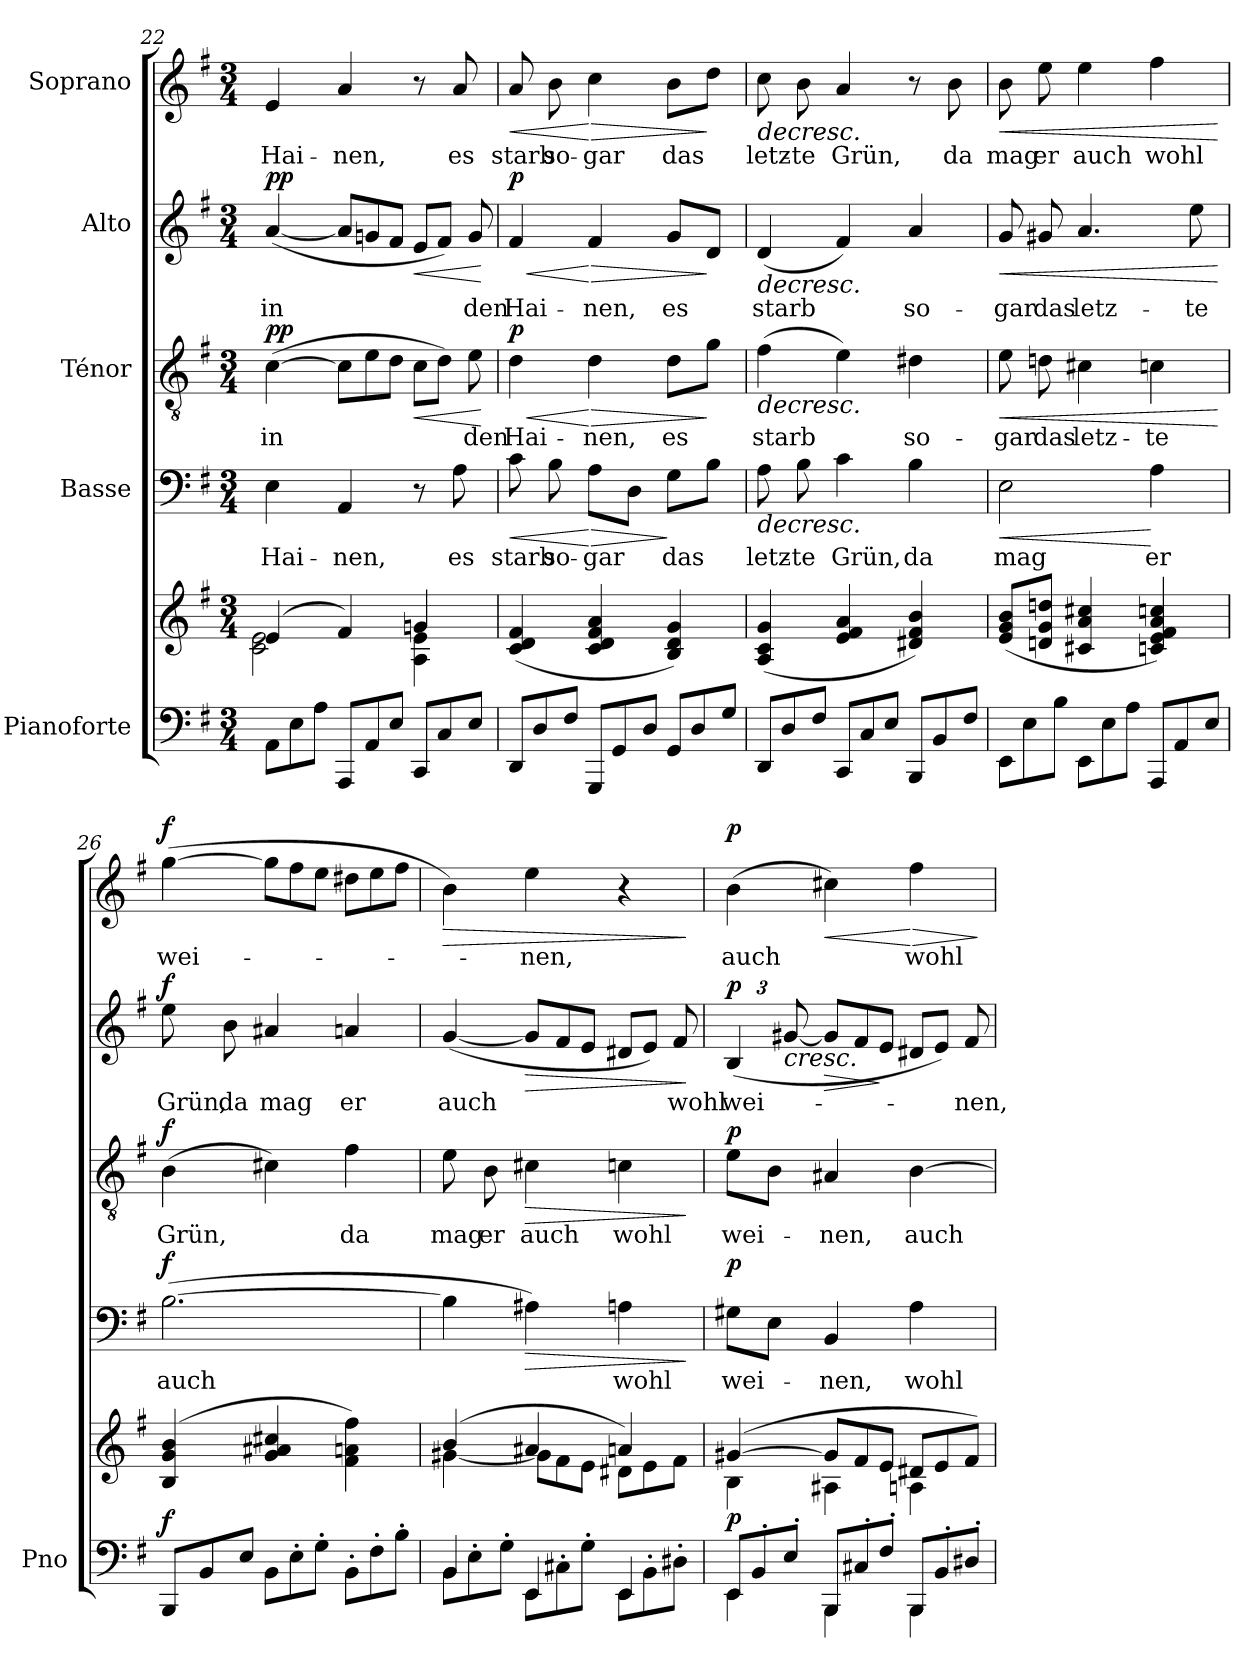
**kern	**kern	**dynam	**kern	**text	**dynam	**kern	**text	**dynam	**kern	**text	**dynam	**kern	**text	**dynam
*part5	*part5	*part5	*part4	*part4	*part4	*part3	*part3	*part3	*part2	*part2	*part2	*part1	*part1	*part1
*staff6	*staff5	*staff5/6	*staff4	*staff4	*staff4	*staff3	*staff3	*staff3	*staff2	*staff2	*staff2	*staff1	*staff1	*staff1
*I"Pianoforte	*	*	*I"Basse	*	*	*I"Ténor	*	*	*I"Alto	*	*	*I"Soprano	*	*
*I'Pno	*	*	*	*	*	*	*	*	*	*	*	*	*	*
*clefF4	*clefG2	*	*clefF4	*	*	*clefGv2	*	*	*clefG2	*	*	*clefG2	*	*
*k[f#]	*k[f#]	*	*k[f#]	*	*	*k[f#]	*	*	*k[f#]	*	*	*k[f#]	*	*
*M3/4	*M3/4	*	*M3/4	*	*	*M3/4	*	*	*M3/4	*	*	*M3/4	*	*
*Xtuplet	*	*	*	*	*	*	*	*	*	*	*	*	*	*
=22	=22	=22	=22	=22	=22	=22	=22	=22	=22	=22	=22	=22	=22	=22
*	*^	*	*	*	*	*	*	*	*	*	*	*	*	*
!	!	!	!	!	!LO:LY:b	!	!	!LO:LY:b	!LO:DY:a	!	!LO:LY:b	!LO:DY:a	!	!LO:LY:b	!
12AA\L	(>4e/	2c\ 2e\	.	4E\	Hai-	.	(>[4c\	in	pp	(<[4a/	in	pp	4e/	Hai-	.
12E\	.	.	.	.	.	.	.	.	.	.	.	.	.	.	.
12A\J	.	.	.	.	.	.	.	.	.	.	.	.	.	.	.
!	!	!	!	!	!LO:LY:b	!	!	!	!	!	!	!	!	!	!
*	*	*	*	*	*	*	*Xtuplet	*	*	*Xtuplet	*	*	*	*	*
!	!	!	!	!	!	!	!	!	!	!	!	!	!	!LO:LY:b	!
12AAA/L	4f#/)	.	.	4AA/	-nen,	.	12c\L]	.	.	12a/L]	.	.	4a/	-nen,	.
12AA/	.	.	.	.	.	.	12e\	.	.	12gn/	.	.	.	.	.
12E/J	.	.	.	.	.	.	12d\J	.	.	12f#/J	.	.	.	.	.
!	!	!	!	!	!	!	!	!	!LO:HP:b	!	!	!LO:HP:b	!	!	!
12CC/L	4gn/	4A\ 4e\	.	8r	.	.	12c\L	.	<	12e/L	.	<	8r	.	.
12C/	.	.	.	.	.	.	12d\J)	.	.	12f#/J)	.	.	.	.	.
!	!	!	!	!	!LO:LY:b	!	!	!	!	!	!	!	!	!LO:LY:b	!
.	.	.	.	8A\	es	.	.	.	.	.	.	.	8a/	es	.
!	!	!	!	!	!	!	!	!LO:LY:b	!	!	!LO:LY:b	!	!	!	!
12E/J	.	.	.	.	.	.	12e\	den	.	12g/	den	.	.	.	.
*	*v	*v	*	*	*	*	*	*	*	*	*	*	*	*	*
.	.	.	.	.	.	.	.	[	.	.	[	.	.	.
=23	=23	=23	=23	=23	=23	=23	=23	=23	=23	=23	=23	=23	=23	=23
!	!	!	!	!LO:LY:b	!LO:HP:b	!	!LO:LY:b	!LO:HP:b	!	!LO:LY:b	!LO:HP:b	!	!LO:LY:b	!LO:HP:b
!	!	!	!	!	!	!	!	!LO:DY:n=1:a	!	!	!LO:DY:n=1:a	!	!	!
12DD/L	(>4c/ 4d/ 4f#/	.	8c\	starb	<	4d\	Hai-	< p	4f#/	Hai-	< p	8a/	starb	<
12D/	.	.	.	.	.	.	.	.	.	.	.	.	.	.
!	!	!	!	!LO:LY:b	!	!	!	!	!	!	!	!	!LO:LY:b	!
.	.	.	8B\	so-	.	.	.	.	.	.	.	8b\	so-	.
12F#/J	.	.	.	.	.	.	.	.	.	.	.	.	.	.
!	!	!	!	!LO:LY:b	!LO:HP:n=1:b	!	!LO:LY:b	!LO:HP:n=1:b	!	!LO:LY:b	!LO:HP:n=1:b	!	!LO:LY:b	!LO:HP:n=1:b
12GGG/L	4c/ 4d/ 4f#/ 4a/	.	8A\L	-gar	[ >	4d\	-nen,	[ >	4f#/	-nen,	[ >	4cc\	-gar	[ >
12GG/	.	.	.	.	.	.	.	.	.	.	.	.	.	.
.	.	.	8D\J	.	.	.	.	.	.	.	.	.	.	.
12D/J	.	.	.	.	.	.	.	.	.	.	.	.	.	.
!	!	!	!	!LO:LY:b	!	!	!LO:LY:b	!	!	!LO:LY:b	!	!	!LO:LY:b	!
12GG/L	4B/ 4d/ 4g/)	.	8G\L	das	]	8d\L	es	.	8g/L	es	.	8b\L	das	.
12D/	.	.	.	.	.	.	.	.	.	.	.	.	.	.
.	.	.	8B\J	.	.	8g\J	.	]	8d/J	.	]	8dd\J	.	]
12G/J	.	.	.	.	.	.	.	.	.	.	.	.	.	.
=24	=24	=24	=24	=24	=24	=24	=24	=24	=24	=24	=24	=24	=24	=24
!	!	!	!	!LO:LY:b	!LO:HP:b	!	!LO:LY:b	!LO:HP:b	!	!LO:LY:b	!LO:HP:b	!	!LO:LY:b	!LO:HP:b
12DD/L	(>4A/ 4c/ 4g/	.	8A\	letz-	>	(>4f#\	starb	>	(<4d/	starb	>	8cc\	letz-	>
12D/	.	.	.	.	.	.	.	.	.	.	.	.	.	.
!	!	!	!	!LO:LY:b	!	!	!	!	!	!	!	!	!LO:LY:b	!
.	.	.	8B\	-te	.	.	.	.	.	.	.	8b\	-te	.
12F#/J	.	.	.	.	.	.	.	.	.	.	.	.	.	.
!	!	!	!	!LO:LY:b	!	!	!	!	!	!	!	!	!LO:LY:b	!
12CC/L	4e/ 4f#/ 4a/	.	4c\	Grün,	.	4e\)	.	.	4f#/)	.	.	4a/	Grün,	.
12C/	.	.	.	.	.	.	.	.	.	.	.	.	.	.
12E/J	.	.	.	.	.	.	.	.	.	.	.	.	.	.
!	!	!	!	!LO:LY:b	!	!	!LO:LY:b	!	!	!LO:LY:b	!	!	!	!
12BBB/L	4d#X/ 4f#/ 4b/)	.	4B\	da	.	4d#X\	so-	.	4a/	so-	.	8r	.	.
12BB/	.	.	.	.	.	.	.	.	.	.	.	.	.	.
!	!	!	!	!	!	!	!	!	!	!	!	!	!LO:LY:b	!
.	.	.	.	.	.	.	.	.	.	.	.	8b\	da	.
12F#/J	.	.	.	.	.	.	.	.	.	.	.	.	.	.
!!LO:PB:g=z
=25	=25	=25	=25	=25	=25	=25	=25	=25	=25	=25	=25	=25	=25	=25
!	!	!	!	!LO:LY:b	!LO:HP:b	!	!LO:LY:b	!LO:HP:b	!	!LO:LY:b	!LO:HP:b	!	!LO:LY:b	!LO:HP:b
12EE\L	(>8e/ 8g/ 8b/L	.	2E\	mag	<	8e\	gar	<	8g/	-gar	<	8b\	mag	<
12E\	.	.	.	.	.	.	.	.	.	.	.	.	.	.
!	!	!	!	!	!	!	!LO:LY:b	!	!	!LO:LY:b	!	!	!LO:LY:b	!
.	8dn/ 8g/ 8ddn/J	.	.	.	.	8dn\	das	.	8g#X/	das	.	8ee\	er	.
12B\J	.	.	.	.	.	.	.	.	.	.	.	.	.	.
!	!	!	!	!	!	!	!LO:LY:b	!	!	!LO:LY:b	!	!	!LO:LY:b	!
12EE\L	4c#X/ 4a/ 4cc#X/	.	.	.	.	4c#X\	letz-	.	4.a/	letz-	.	4ee\	auch	.
12E\	.	.	.	.	.	.	.	.	.	.	.	.	.	.
12A\J	.	.	.	.	.	.	.	.	.	.	.	.	.	.
!	!	!	!	!LO:LY:b	!	!	!LO:LY:b	!	!	!	!	!	!LO:LY:b	!
12AAA/L	4cn/ 4e/ 4f#/ 4a/ 4ccn/)	.	4A\	er	[	4cn\	-te	.	.	.	.	4ff#\	wohl	.
12AA/	.	.	.	.	.	.	.	.	.	.	.	.	.	.
!	!	!	!	!	!	!	!	!	!	!LO:LY:b	!	!	!	!
.	.	.	.	.	.	.	.	.	8ee\	-te	.	.	.	.
12E/J	.	.	.	.	.	.	.	.	.	.	.	.	.	.
.	.	.	.	.	]	.	.	] [	.	.	] [	.	.	] [
=26	=26	=26	=26	=26	=26	=26	=26	=26	=26	=26	=26	=26	=26	=26
!	!	!LO:DY:a=2	!	!LO:LY:b	!LO:DY:a	!	!LO:LY:b	!LO:DY:a	!	!LO:LY:b	!LO:DY:a	!	!LO:LY:b	!LO:DY:a
12BBB/L	(>4B/ 4g/ 4b/	f	(>[2.B\	auch	f	(>4B\	Grün,	f	8ee\	Grün,	f	(>[4gg\	wei-	f
12BB/	.	.	.	.	.	.	.	.	.	.	.	.	.	.
!	!	!	!	!	!	!	!	!	!	!LO:LY:b	!	!	!	!
.	.	.	.	.	.	.	.	.	8b\	da	.	.	.	.
12E/J	.	.	.	.	.	.	.	.	.	.	.	.	.	.
!	!	!	!	!	!	!	!	!	!	!LO:LY:b	!	!	!	!
*	*	*	*	*	*	*	*	*	*	*	*	*Xtuplet	*	*
12BB\L	4g/ 4a#X/ 4cc#X/	.	.	.	.	4c#X\)	.	.	4a#X/	mag	.	12gg\L]	.	.
12E'\	.	.	.	.	.	.	.	.	.	.	.	12ff#\	.	.
12G'\J	.	.	.	.	.	.	.	.	.	.	.	12ee\J	.	.
!	!	!	!	!	!	!	!LO:LY:b	!	!	!LO:LY:b	!	!	!	!
12BB'\L	4f#\ 4an\ 4ff#\)	.	.	.	.	4f#\	da	.	4an/	er	.	12dd#X\L	.	.
12F#'\	.	.	.	.	.	.	.	.	.	.	.	12ee\	.	.
12B'\J	.	.	.	.	.	.	.	.	.	.	.	12ff#\J	.	.
=27	=27	=27	=27	=27	=27	=27	=27	=27	=27	=27	=27	=27	=27	=27
*^	*^	*	*	*	*	*	*	*	*	*	*	*	*	*
!	!	!	!	!	!	!	!	!	!LO:LY:b	!	!	!LO:LY:b	!	!	!	!LO:HP:b
12BB\L	4BB/	(>4b/	[4g#X\	.	4B\]	.	.	8e\	mag	.	(<[4g/	auch	.	4b\)	.	>
12E'\	.	.	.	.	.	.	.	.	.	.	.	.	.	.	.	.
!	!	!	!	!	!	!	!	!	!LO:LY:b	!	!	!	!	!	!	!
.	.	.	.	.	.	.	.	8B\	er	.	.	.	.	.	.	.
12G'\J	.	.	.	.	.	.	.	.	.	.	.	.	.	.	.	.
*	*	*	*Xtuplet	*	*	*	*	*	*	*	*	*	*	*	*	*
!	!	!	!	!	!	!	!LO:HP:b	!	!LO:LY:b	!LO:HP:b	!	!	!LO:HP:b	!	!LO:LY:b	!
12EE\L	4EE/	4a#X/	12g#\L]	.	4A#X\)	.	>	4c#X\	auch	>	12g/L]	.	>	4ee\	-nen,	.
12C#X'\	.	.	12f#\	.	.	.	.	.	.	.	12f#/	.	.	.	.	.
12G'\J	.	.	12e\J	.	.	.	.	.	.	.	12e/J	.	.	.	.	.
!	!	!	!	!	!	!LO:LY:b	!	!	!LO:LY:b	!	!	!	!	!	!	!
12EE\L	4EE/	4an/)	12d#X\L	.	4An\	wohl	.	4cn\	wohl	.	12d#X/L	.	.	4r	.	.
12BB'\	.	.	12e\	.	.	.	.	.	.	.	12e/J)	.	.	.	.	.
!	!	!	!	!	!	!	!	!	!	!	!	!LO:LY:b	!	!	!	!
12D#X'\J	.	.	12f#\J	.	.	.	.	.	.	.	12f#/	wohl	.	.	.	.
*v	*v	*	*	*	*	*	*	*	*	*	*	*	*	*	*	*
*	*v	*v	*	*	*	*	*	*	*	*	*	*	*	*	*
.	.	.	.	.	]	.	.	]	.	.	]	.	.	]
=28	=28	=28	=28	=28	=28	=28	=28	=28	=28	=28	=28	=28	=28	=28
*^	*^	*	*	*	*	*	*	*	*	*	*	*	*	*
!	!	!	!	!	!	!LO:LY:b	!	!	!LO:LY:b	!	!	!	!	!	!	!
*	*	*	*	*	*	*	*	*	*	*	*tuplet	*	*	*	*	*
*	*	*	*	*	*	*	*	*	*	*	*Xbrackettup	*	*	*	*	*
!	!	!	!	!LO:DY:a=2	!	!	!LO:DY:a	!	!	!LO:DY:a	!	!LO:LY:b	!LO:DY:a	!	!LO:LY:b	!LO:DY:a
12EE/L	4EE\	(>[4g#X/	4B\	p	8G#X\L	wei-	p	8e\L	wei-	p	(>6B/	wei-	p	(>4b\	auch	p
12BB'/	.	.	.	.	.	.	.	.	.	.	.	.	.	.	.	.
.	.	.	.	.	8E\J	.	.	8B\J	.	.	.	.	.	.	.	.
!	!	!	!	!	!	!	!	!	!	!	!	!	!LO:HP:b	!	!	!
12E'/J	.	.	.	.	.	.	.	.	.	.	[12g#X/	.	<	.	.	.
!	!	!	!	!	!	!LO:LY:b	!	!	!LO:LY:b	!	!	!	!	!	!	!
*	*	*	*	*	*	*	*	*	*	*	*Xtuplet	*	*	*	*	*
!	!	!	!	!	!	!	!	!	!	!	!	!	!LO:HP:b	!	!	!LO:HP:b
12BBB/L	4BBB\	12g#/L]	4A#X\	.	4BB/	-nen,	.	4A#X/	-nen,	.	12g#/L]	.	>	4cc#X\)	.	<
12C#X'/	.	12f#/	.	.	.	.	.	.	.	.	12f#/	.	[	.	.	.
12F#'/J	.	12e/J	.	.	.	.	.	.	.	.	12e/J	.	]	.	.	.
!	!	!	!	!	!	!LO:LY:b	!	!	!LO:LY:b	!	!	!	!	!	!LO:LY:b	!LO:HP:n=1:b
12BBB/L	4BBB\	12d#X/L	4An\	.	4A\	wohl	.	[4B\	auch	.	12d#X/L	.	.	4ff#\	wohl	[ >
12BB'/	.	12e/	.	.	.	.	.	.	.	.	12e/J)	.	.	.	.	.
!	!	!	!	!	!	!	!	!	!	!	!	!LO:LY:b	!	!	!	!
12D#X'/J	.	12f#/J)	.	.	.	.	.	.	.	.	12f#/	-nen,	.	.	.	.
*v	*v	*	*	*	*	*	*	*	*	*	*	*	*	*	*	*
*	*v	*v	*	*	*	*	*	*	*	*	*	*	*	*	*
.	.	.	.	.	.	.	.	.	.	.	.	.	.	]
=	=	=	=	=	=	=	=	=	=	=	=	=	=	=
*-	*-	*-	*-	*-	*-	*-	*-	*-	*-	*-	*-	*-	*-	*-
